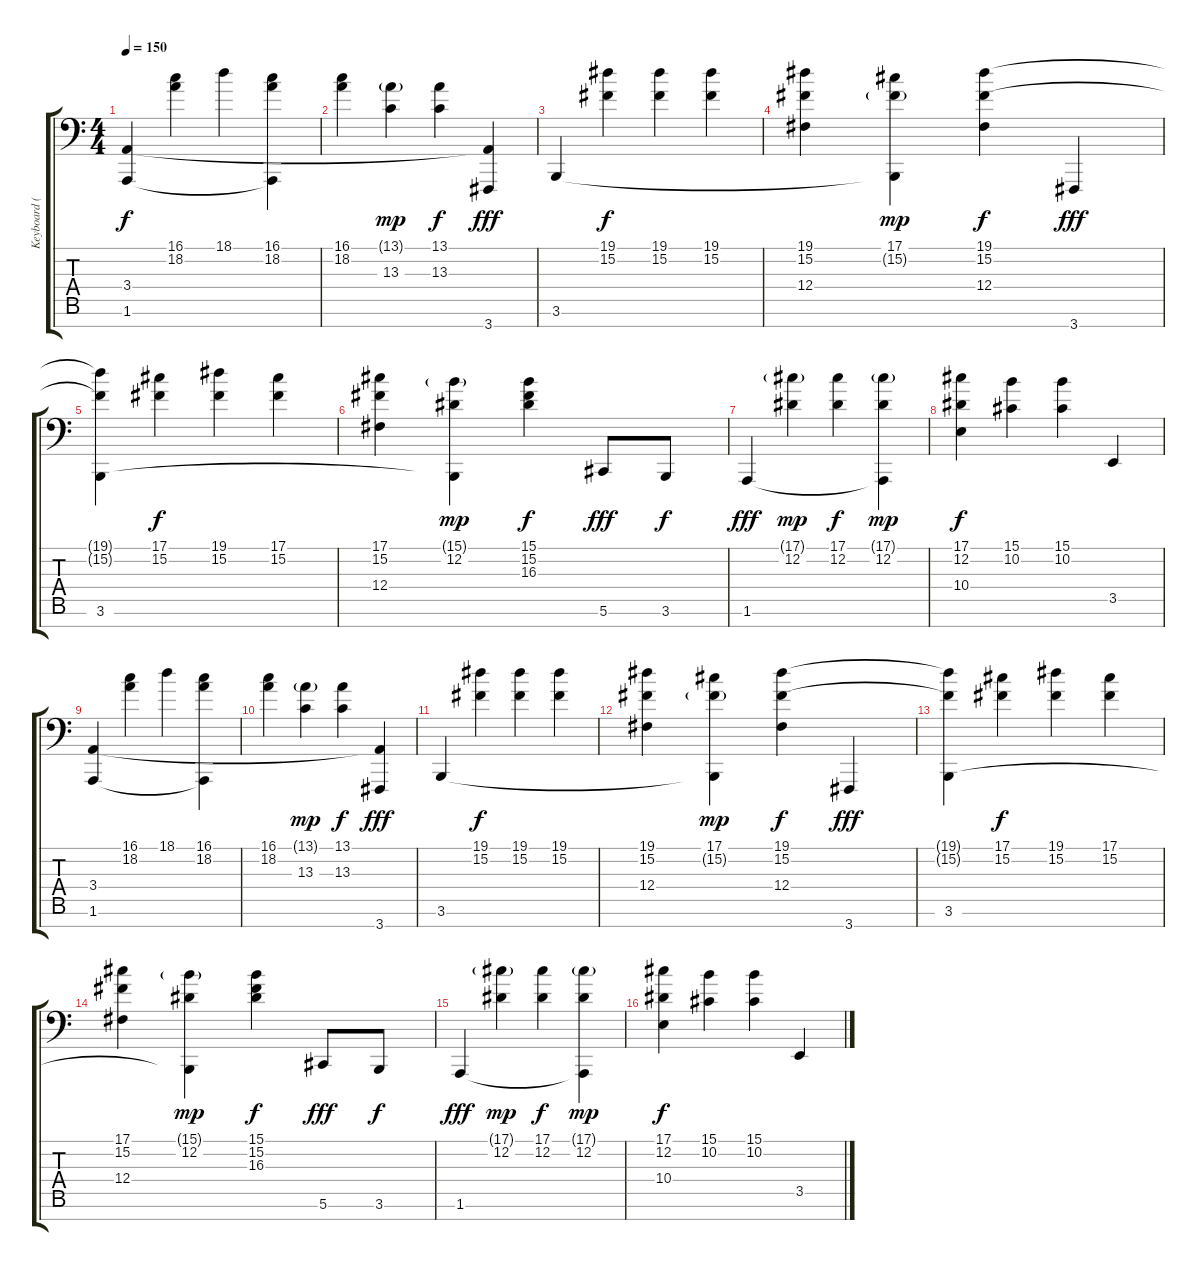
\track ("Keyboard (Roberto D.C)" "Keyboard (") {instrument brightacousticpiano}
\staff {score tabs}
\tuning (Ab3 Eb3 B2 Gb2 Db2 Ab1 Eb1) {hide}
\ts (4 4)
\tempo 150
\clef f4
\ks c
(3.4 1.6).4{dy f} (16.1 18.2).4 18.1.4 (16.1 18.2 1.6{t}).4 |
(16.1 18.2).4 (13.1{g} 13.3).4{dy mp} (13.1 13.3).4{dy f} (3.4{t} 3.7).4{dy fff} |
3.6.4 (19.1 15.2).4{dy f} (19.1 15.2).4 (19.1 15.2).4 |
(19.1 15.2 12.4).4 (17.1 15.2{g} 3.6{t}).4{dy mp} (19.1 15.2 12.4).4{dy f} 3.7.4{dy fff} |
(19.1{t} 15.2{t} 3.6).4 (17.1 15.2).4{dy f} (19.1 15.2).4 (17.1 15.2).4 |
(17.1 15.2 12.4).4 (15.1{g} 12.2 3.6{t}).4{dy mp} (15.1 15.2 16.3).4{dy f} 5.6.8{dy fff} 3.6.8{dy f} |
1.6.4{dy fff} (17.1{g} 12.2).4{dy mp} (17.1 12.2).4{dy f} (17.1{g} 12.2 1.6{t}).4{dy mp} |
(17.1 12.2 10.4).4{dy f} (15.1 10.2).4 (15.1 10.2).4 3.5.4 |
(3.4 1.6).4 (16.1 18.2).4 18.1.4 (16.1 18.2 1.6{t}).4 |
(16.1 18.2).4 (13.1{g} 13.3).4{dy mp} (13.1 13.3).4{dy f} (3.4{t} 3.7).4{dy fff} |
3.6.4 (19.1 15.2).4{dy f} (19.1 15.2).4 (19.1 15.2).4 |
(19.1 15.2 12.4).4 (17.1 15.2{g} 3.6{t}).4{dy mp} (19.1 15.2 12.4).4{dy f} 3.7.4{dy fff} |
(19.1{t} 15.2{t} 3.6).4 (17.1 15.2).4{dy f} (19.1 15.2).4 (17.1 15.2).4 |
(17.1 15.2 12.4).4 (15.1{g} 12.2 3.6{t}).4{dy mp} (15.1 15.2 16.3).4{dy f} 5.6.8{dy fff} 3.6.8{dy f} |
1.6.4{dy fff} (17.1{g} 12.2).4{dy mp} (17.1 12.2).4{dy f} (17.1{g} 12.2 1.6{t}).4{dy mp} |
(17.1 12.2 10.4).4{dy f} (15.1 10.2).4 (15.1 10.2).4 3.5.4
